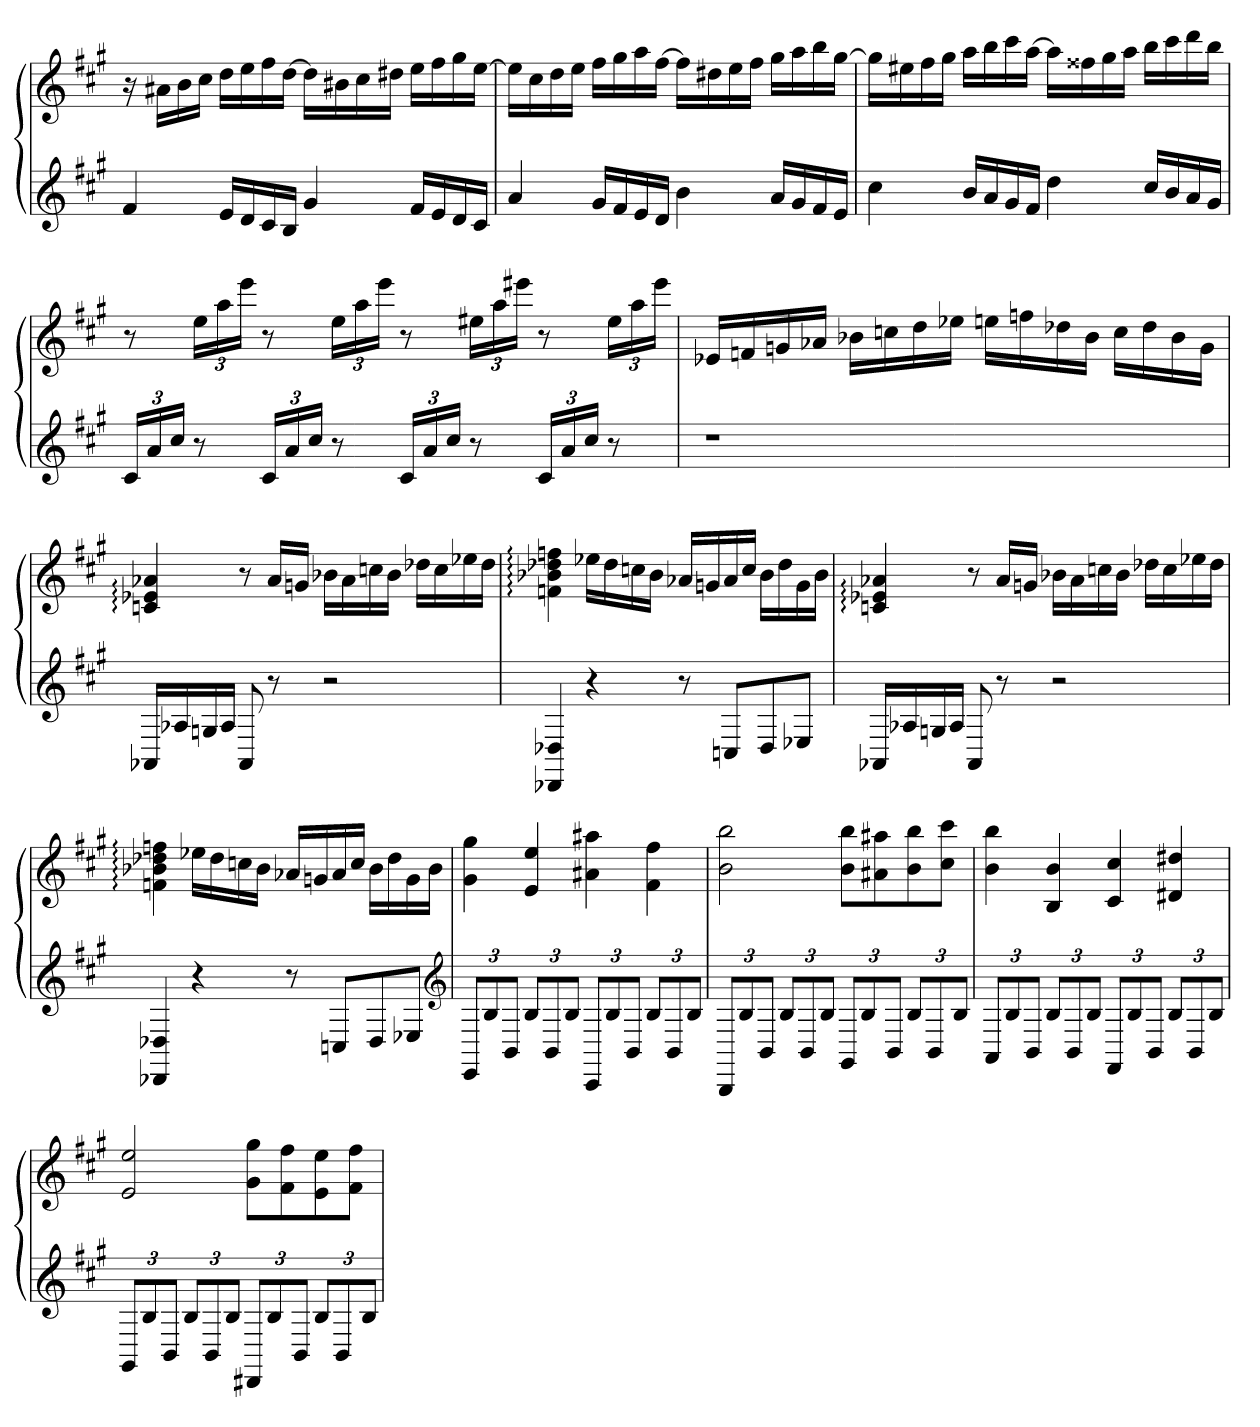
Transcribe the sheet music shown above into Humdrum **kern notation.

**kern	**kern
*part1	*part1
*staff2	*staff1
*clefG2	*clefG2
*k[f#c#g#]	*k[f#c#g#]
=	=
4f#	16r
.	16a#XLL
.	16b
.	16cc#JJ
16eLL	16ddLL
16d	16ee
16c#	16ff#
16BJJ	[16ddJJ
4g#	16ddLL]
.	16b#X
.	16cc#
.	16dd#XJJ
16f#LL	16eeLL
16e	16ff#
16d	16gg#
16c#JJ	[16eeJJ
=	=
4a	16eeLL]
.	16cc#
.	16dd
.	16eeJJ
16g#LL	16ff#LL
16f#	16gg#
16e	16aa
16dJJ	[16ff#JJ
4b	16ff#LL]
.	16dd#X
.	16ee
.	16ff#JJ
16aLL	16gg#LL
16g#	16aa
16f#	16bb
16eJJ	[16gg#JJ
=	=
4cc#	16gg#LL]
.	16ee#X
.	16ff#
.	16gg#JJ
16bLL	16aaLL
16a	16bb
16g#	16ccc#
16f#JJ	[16aaJJ
4dd	16aaLL]
.	16ff##X
.	16gg#
.	16aaJJ
16cc#LL	16bbLL
16b	16ccc#
16a	16ddd
16g#JJ	16bbJJ
=	=
24c#LL	8r
24a	.
24cc#JJ	.
8r	24eeLL
.	24aa
.	24eeeJJ
24c#LL	8r
24a	.
24cc#JJ	.
8r	24eeLL
.	24aa
.	24eeeJJ
24c#LL	8r
24a	.
24cc#JJ	.
8r	24ee#XLL
.	24aa
.	24eee#XJJ
24c#LL	8r
24a	.
24cc#JJ	.
8r	24ee#LL
.	24aa
.	24eee#JJ
=	=
1r	16e-XLL
.	16fn
.	16gn
.	16a-XJJ
.	16b-XLL
.	16ccn
.	16dd
.	16ee-XJJ
.	16eenLL
.	16ffn
.	16dd-X
.	16b-JJ
.	16ccLL
.	16dd-
.	16b-
.	16gJJ
=	=
16AA-XLL	4cn: 4e-X: 4a-X:
16A-X	.
16Gn	.
16A-JJ	.
8AA-	8r
8r	16a-LL
.	16gnJJ
2r	16b-XLL
.	16a-
.	16ccn
.	16b-JJ
.	16dd-XLL
.	16cc
.	16ee-X
.	16dd-JJ
=	=
4DD-X 4D-X	4fn: 4b-X: 4dd-X: 4ffn:
4r	16ee-XLL
.	16dd-
.	16ccn
.	16b-JJ
8r	16a-XLL
.	16gn
8CnL	16a-
.	16ccJJ
8D-	16b-LL
.	16dd-
8E-XJ	16g
.	16b-JJ
=	=
16AA-XLL	4cn: 4e-X: 4a-X:
16A-X	.
16Gn	.
16A-JJ	.
8AA-	8r
8r	16a-LL
.	16gnJJ
2r	16b-XLL
.	16a-
.	16ccn
.	16b-JJ
.	16dd-XLL
.	16cc
.	16ee-X
.	16dd-JJ
=	=
4DD-X 4D-X	4fn: 4b-X: 4dd-X: 4ffn:
4r	16ee-XLL
.	16dd-
.	16ccn
.	16b-JJ
8r	16a-XLL
.	16gn
8CnL	16a-
.	16ccJJ
8D-	16b-LL
.	16dd-
8E-XJ	16g
.	16b-JJ
*clefG2	*
=	=
12EEL	4g# 4gg#
12B	.
12BBJ	.
12BL	4e 4ee
12BB	.
12BJ	.
12CC#L	4a#X 4aa#X
12B	.
12BBJ	.
12BL	4f# 4ff#
12BB	.
12BJ	.
=	=
12BBBL	2b 2bb
12B	.
12BBJ	.
12BL	.
12BB	.
12BJ	.
12GG#L	8b 8bbL
12B	.
.	8a#X 8aa#X
12BBJ	.
12BL	8b 8bb
12BB	.
.	8cc# 8ccc#J
12BJ	.
=	=
12AAL	4b 4bb
12B	.
12BBJ	.
12BL	4B 4b
12BB	.
12BJ	.
12FF#L	4c# 4cc#
12B	.
12BBJ	.
12BL	4d#X 4dd#X
12BB	.
12BJ	.
=	=
12GG#L	2e 2ee
12B	.
12BBJ	.
12BL	.
12BB	.
12BJ	.
12DD#XL	8g# 8gg#L
12B	.
.	8f# 8ff#
12BBJ	.
12BL	8e 8ee
12BB	.
.	8f# 8ff#J
12BJ	.
=	=
*-	*-
